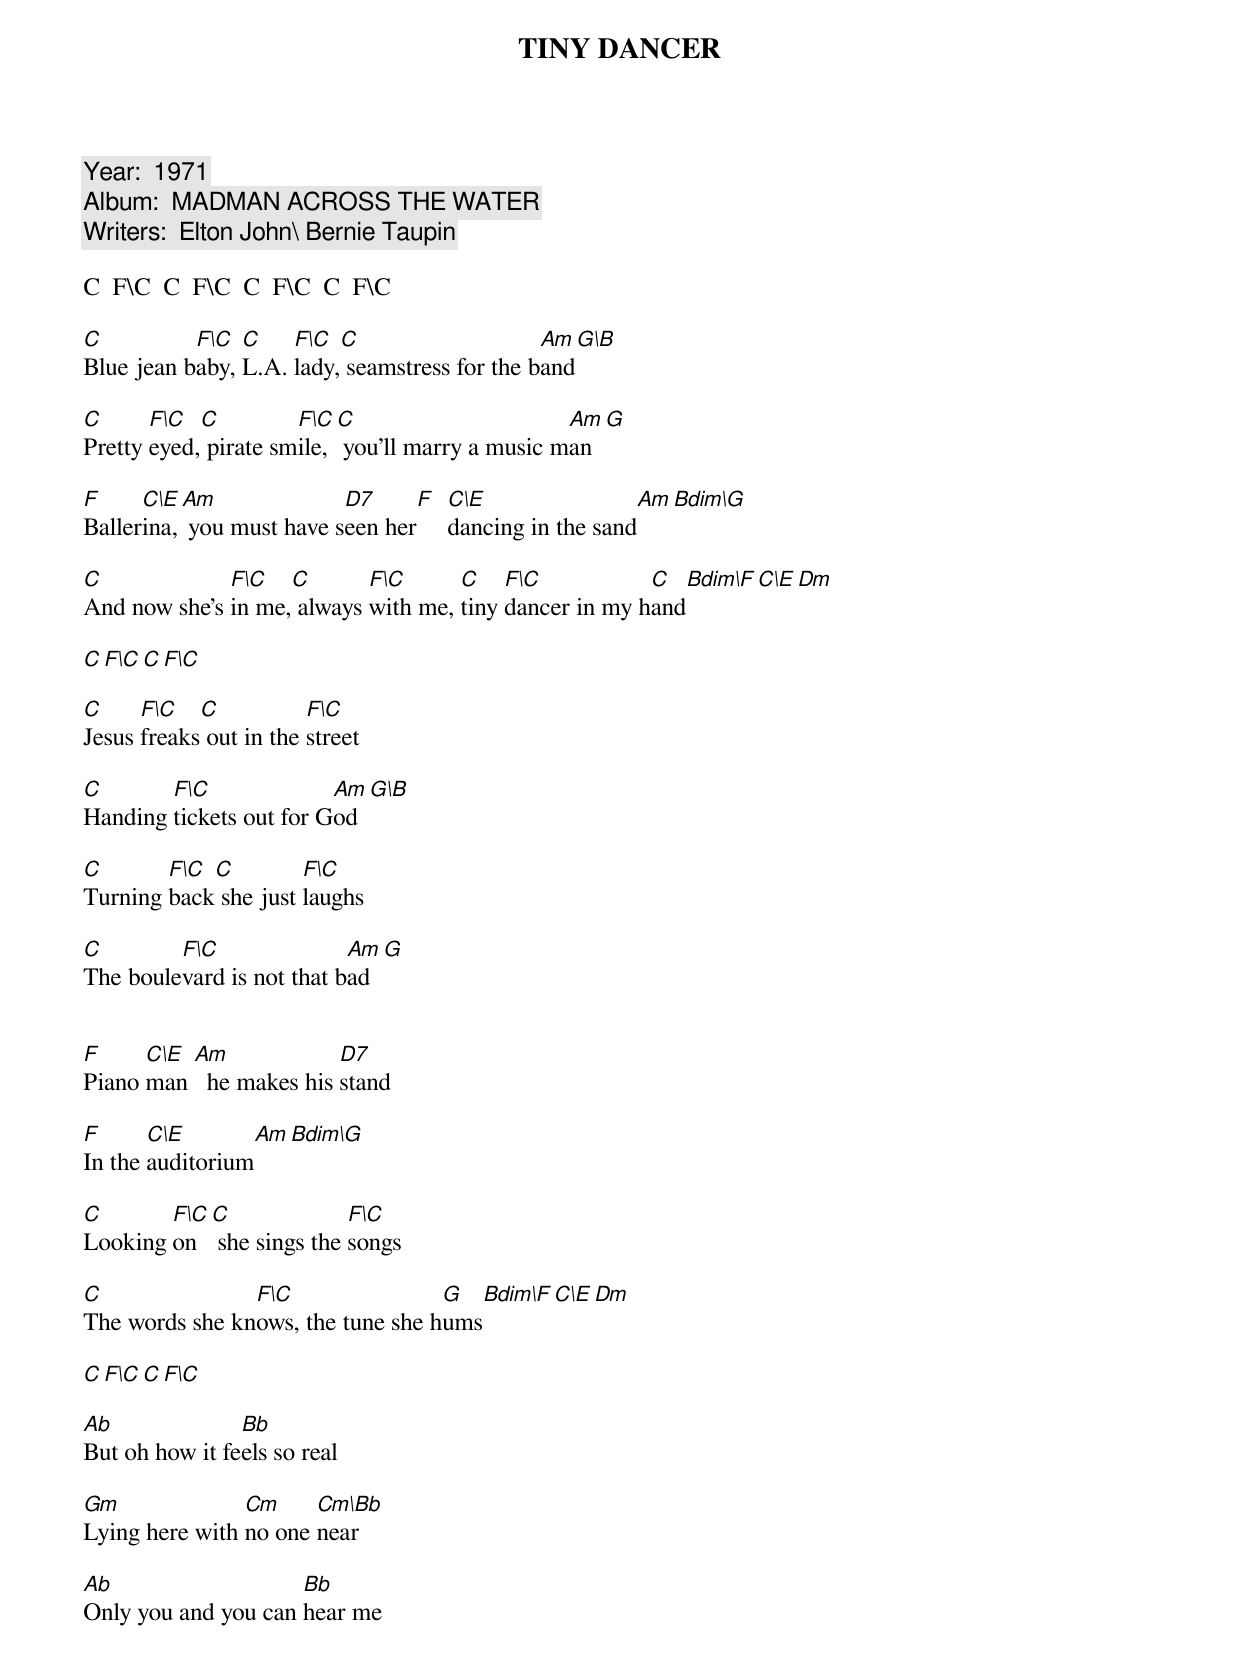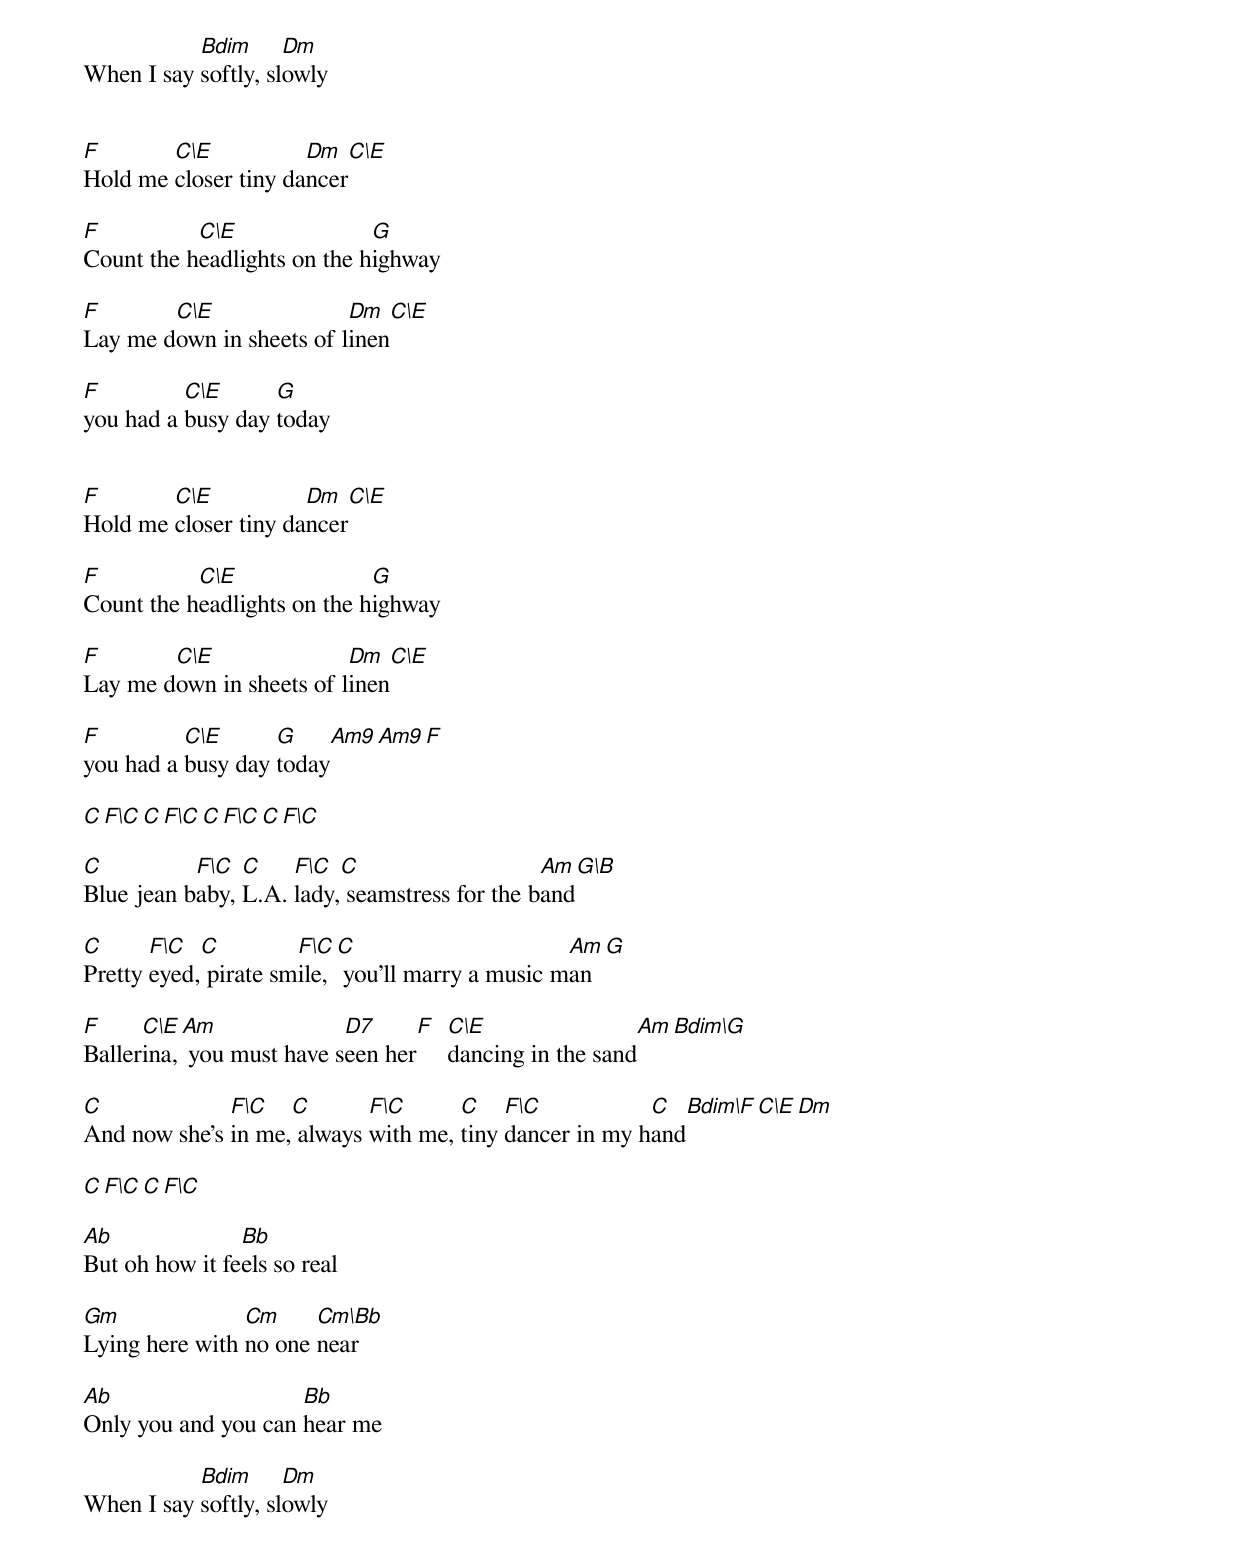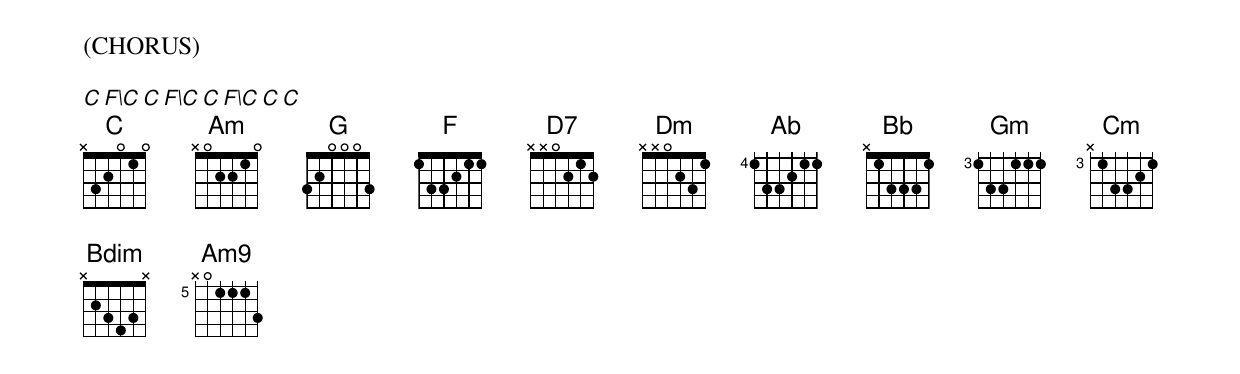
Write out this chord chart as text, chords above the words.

TINY DANCER

Year:  1971
Album:  MADMAN ACROSS THE WATER
Writers:  Elton John\ Bernie Taupin

C  F\C  C  F\C  C  F\C  C  F\C

C          F\C  C    F\C  C                    Am  G\B
Blue jean baby, L.A. lady, seamstress for the band

C      F\C  C         F\C C                      Am  G
Pretty eyed, pirate smile, you'll marry a music man

F     C\E Am		  D7	 F C\E		      Am  Bdim\G
Ballerina, you must have seen her  dancing in the sand

C             F\C   C       F\C      C    F\C           C   Bdim\F  C\E  Dm
And now she's in me, always with me, tiny dancer in my hand

C  F\C  C  F\C

C     F\C   C           F\C
Jesus freaks out in the street

C       F\C  		 Am  G\B
Handing tickets out for God

C       F\C C         F\C
Turning back she just laughs

C        F\C  		   Am  G
The boulevard is not that bad


F     C\E Am     	 D7
Piano man   he makes his stand

F      C\E       Am  Bdim\G
In the auditorium

C       F\C C              F\C
Looking on   she sings the songs

C               F\C   		   G  Bdim\F  C\E  Dm
The words she knows, the tune she hums

C  F\C  C  F\C

Ab	        Bb
But oh how it feels so real

Gm		Cm     Cm\Bb
Lying here with no one near

Ab		     Bb
Only you and you can hear me

	   Bdim	     Dm
When I say softly, slowly


F	C\E	      Dm   C\E
Hold me closer tiny dancer

F	   C\E               G
Count the headlights on the highway

F	C\E	          Dm   C\E
Lay me down in sheets of linen

F	  C\E	   G
you had a busy day today


F	C\E	      Dm   C\E
Hold me closer tiny dancer

F	   C\E               G
Count the headlights on the highway

F	C\E	          Dm   C\E
Lay me down in sheets of linen

F	  C\E	   G	  Am9  Am9  F
you had a busy day today

C  F\C  C  F\C  C  F\C  C  F\C

C          F\C  C    F\C  C                    Am  G\B
Blue jean baby, L.A. lady, seamstress for the band

C      F\C  C         F\C C                      Am  G
Pretty eyed, pirate smile, you'll marry a music man

F     C\E Am		  D7	 F C\E		      Am  Bdim\G
Ballerina, you must have seen her  dancing in the sand

C             F\C   C       F\C      C    F\C           C   Bdim\F  C\E  Dm
And now she's in me, always with me, tiny dancer in my hand

C  F\C  C  F\C

Ab	        Bb
But oh how it feels so real

Gm		Cm     Cm\Bb
Lying here with no one near

Ab		     Bb
Only you and you can hear me

	   Bdim	     Dm
When I say softly, slowly

(CHORUS)

C  F\C  C  F\C  C  F\C  C  C
